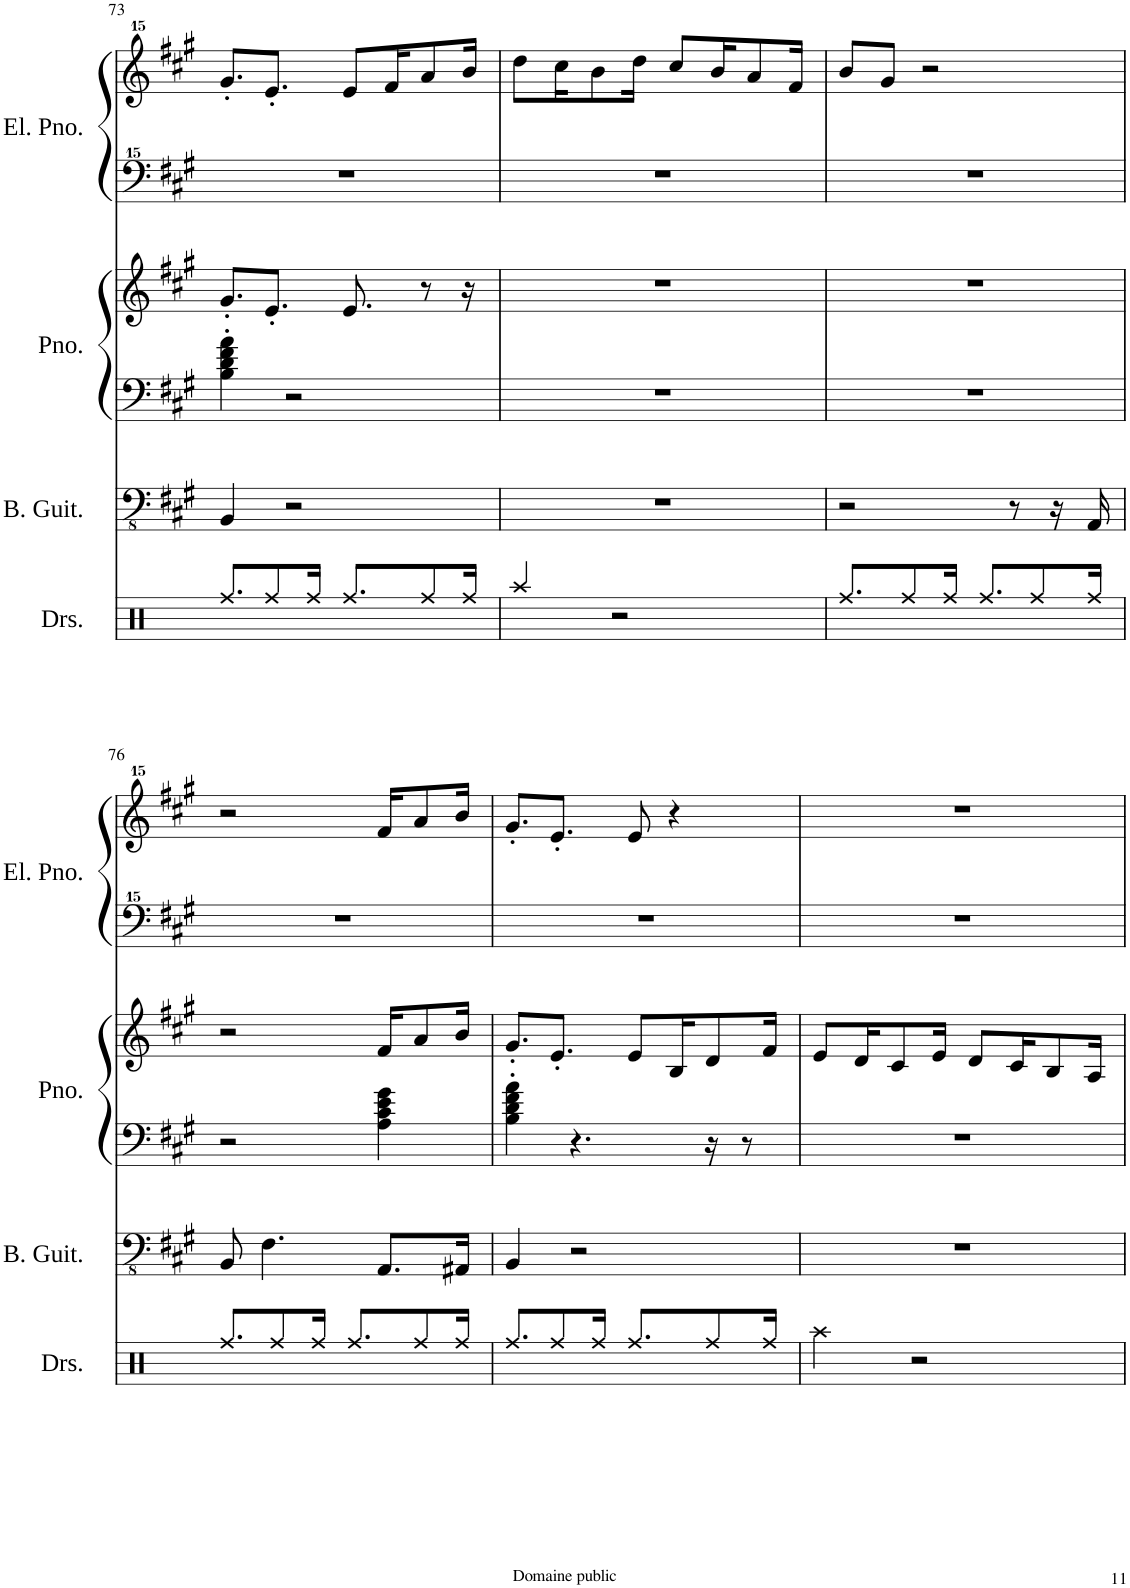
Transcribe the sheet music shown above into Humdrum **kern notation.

**kern	**kern	**kern	**kern	**kern	**kern
*part4	*part3	*part2	*part2	*part1	*part1
*staff6	*staff5	*staff4	*staff3	*staff2	*staff1
*I"Drumset	*I"Bass Guitar	*I"Piano	*	*I"Electric Piano	*
*I'Drs.	*I'B. Guit.	*I'Pno.	*	*I'El. Pno.	*
!!LO:PB:g=z
*clefX	*clefFv4	*clefF4	*clefG2	*clefF^^4	*clefG^^2
*	*	*	*	*Trd7c12	*Trd7c12
*k[]	*k[f#c#g#]	*k[f#c#g#]	*k[f#c#g#]	*k[f#c#g#]	*k[f#c#g#]
*M6/8	*M6/8	*M6/8	*M6/8	*M6/8	*M6/8
=73	=73	=73	=73	=73	=73
8.Rff/L	4BBB/	4B\' 4d\' 4f#\' 4a\'	8.g#'/L	2.r	8.ggg#'/L
8Rff/	.	.	8.e'/J	.	8.eee'/J
.	2r	2r	.	.	.
16Rff/Jk	.	.	.	.	.
8.Rff/L	.	.	8.e/	.	8eee/L
.	.	.	.	.	16fff#/K
8Rff/	.	.	8r	.	8aaa/
16Rff/Jk	.	.	16r	.	16bbb/Jk
=74	=74	=74	=74	=74	=74
4Raa/	2.r	2.r	2.r	2.r	8dddd\L
.	.	.	.	.	16cccc#\K
.	.	.	.	.	8bbb\
2r	.	.	.	.	.
.	.	.	.	.	16dddd\Jk
.	.	.	.	.	8cccc#/L
.	.	.	.	.	16bbb/K
.	.	.	.	.	8aaa/
.	.	.	.	.	16fff#/Jk
=75	=75	=75	=75	=75	=75
8.Rff/L	2r	2.r	2.r	2.r	8bbb/L
.	.	.	.	.	8ggg#/J
8Rff/	.	.	.	.	.
.	.	.	.	.	2r
16Rff/Jk	.	.	.	.	.
8.Rff/L	.	.	.	.	.
.	8r	.	.	.	.
8Rff/	.	.	.	.	.
.	16r	.	.	.	.
16Rff/Jk	16AAA/	.	.	.	.
!!LO:LB:g=z
=76	=76	=76	=76	=76	=76
8.Rff/L	8BBB/	2r	2r	2.r	2r
.	4.FF#\	.	.	.	.
8Rff/	.	.	.	.	.
16Rff/Jk	.	.	.	.	.
8.Rff/L	.	.	.	.	.
.	8.AAA/L	4A\ 4c#\ 4e\ 4g#\	16f#/KL	.	16fff#/KL
8Rff/	.	.	8a/	.	8aaa/
16Rff/Jk	16AAA#X/Jk	.	16b/Jk	.	16bbb/Jk
=77	=77	=77	=77	=77	=77
8.Rff/L	4BBB/	4B\' 4d\' 4f#\' 4a\'	8.g#'/L	2.r	8.ggg#'/L
8Rff/	.	.	8.e'/J	.	8.eee'/J
.	2r	4.r	.	.	.
16Rff/Jk	.	.	.	.	.
8.Rff/L	.	.	8e/L	.	8eee/
.	.	.	16B/K	.	4r
8Rff/	.	.	8d/	.	.
.	.	16r	.	.	.
16Rff/Jk	.	8r	16f#/Jk	.	.
16ryy	16ryy	.	16ryy	16ryy	16ryy
=78	=78	=78	=78	=78	=78
4Raa\	2.r	2.r	8e/L	2.r	2.r
.	.	.	16d/K	.	.
.	.	.	8c#/	.	.
2r	.	.	.	.	.
.	.	.	16e/Jk	.	.
.	.	.	8d/L	.	.
.	.	.	16c#/K	.	.
.	.	.	8B/	.	.
.	.	.	16A/Jk	.	.
=	=	=	=	=	=
*-	*-	*-	*-	*-	*-
